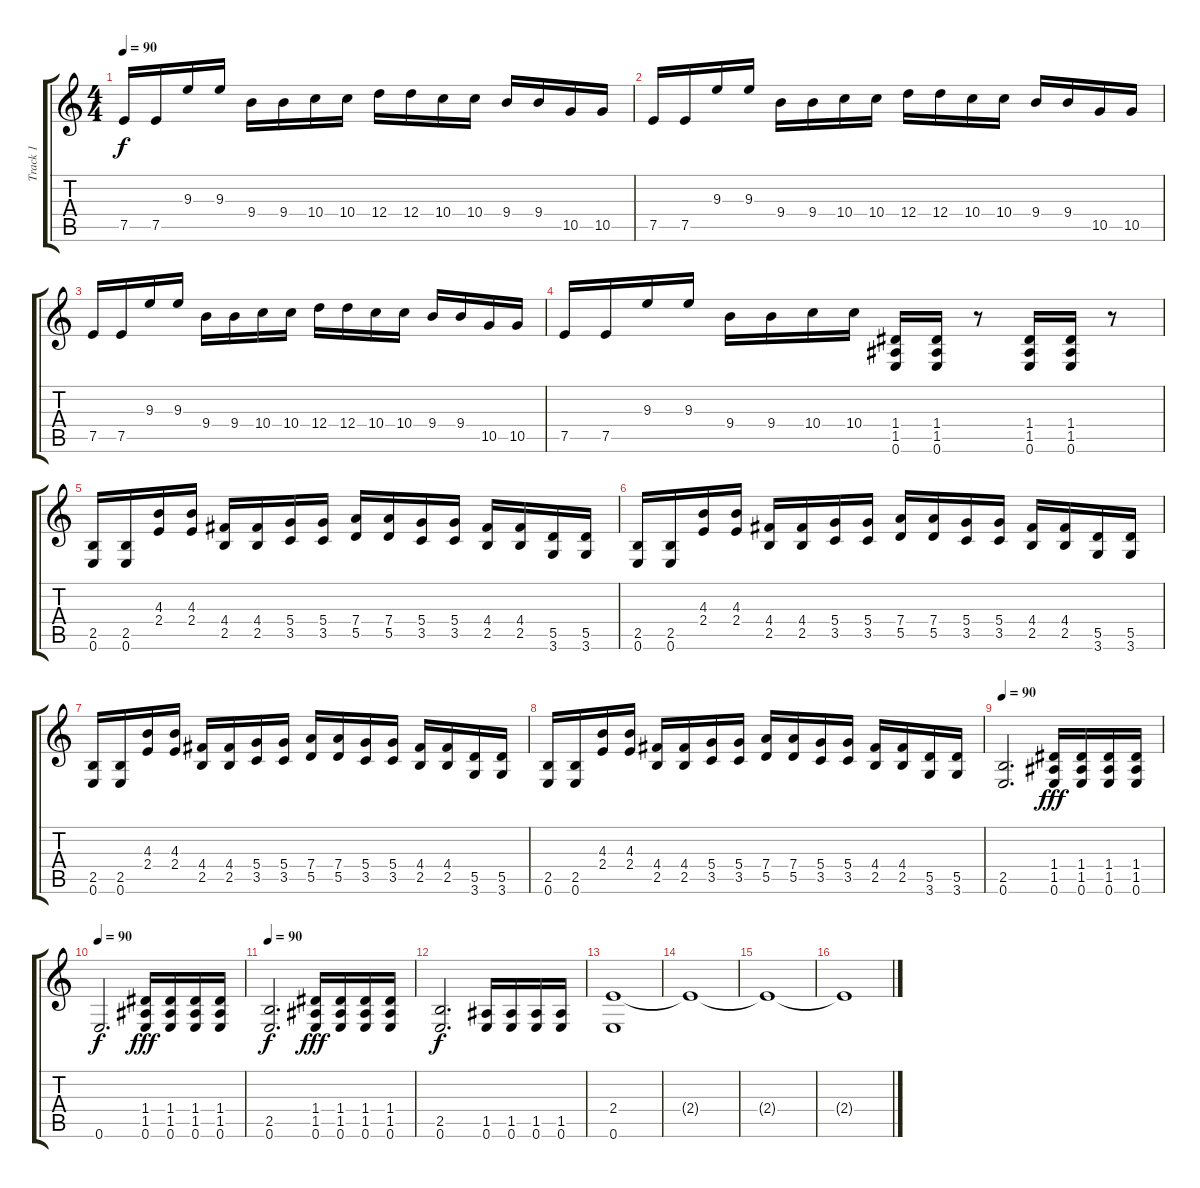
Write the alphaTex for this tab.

\track ("Track 1" "Track 1") {instrument distortionguitar}
\staff {score tabs}
\tuning (E4 B3 G3 D3 A2 E2) {hide}
\ts (4 4)
\tempo 90
\clef g2
\ks c
7.5.16{dy f instrument distortionguitar} 7.5.16 9.3.16 9.3.16 9.4.16 9.4.16 10.4.16 10.4.16 12.4.16 12.4.16 10.4.16 10.4.16 9.4.16 9.4.16 10.5.16 10.5.16 |
7.5.16 7.5.16 9.3.16 9.3.16 9.4.16 9.4.16 10.4.16 10.4.16 12.4.16 12.4.16 10.4.16 10.4.16 9.4.16 9.4.16 10.5.16 10.5.16 |
7.5.16 7.5.16 9.3.16 9.3.16 9.4.16 9.4.16 10.4.16 10.4.16 12.4.16 12.4.16 10.4.16 10.4.16 9.4.16 9.4.16 10.5.16 10.5.16 |
7.5.16 7.5.16 9.3.16 9.3.16 9.4.16 9.4.16 10.4.16 10.4.16 (1.4 1.5 0.6).16 (1.4 1.5 0.6).16 r.8 (1.4 1.5 0.6).16 (1.4 1.5 0.6).16 r.8 |
(2.5 0.6).16 (2.5 0.6).16 (4.3 2.4).16 (4.3 2.4).16 (4.4 2.5).16 (4.4 2.5).16 (5.4 3.5).16 (5.4 3.5).16 (7.4 5.5).16 (7.4 5.5).16 (5.4 3.5).16 (5.4 3.5).16 (4.4 2.5).16 (4.4 2.5).16 (5.5 3.6).16 (5.5 3.6).16 |
(2.5 0.6).16 (2.5 0.6).16 (4.3 2.4).16 (4.3 2.4).16 (4.4 2.5).16 (4.4 2.5).16 (5.4 3.5).16 (5.4 3.5).16 (7.4 5.5).16 (7.4 5.5).16 (5.4 3.5).16 (5.4 3.5).16 (4.4 2.5).16 (4.4 2.5).16 (5.5 3.6).16 (5.5 3.6).16 |
(2.5 0.6).16 (2.5 0.6).16 (4.3 2.4).16 (4.3 2.4).16 (4.4 2.5).16 (4.4 2.5).16 (5.4 3.5).16 (5.4 3.5).16 (7.4 5.5).16 (7.4 5.5).16 (5.4 3.5).16 (5.4 3.5).16 (4.4 2.5).16 (4.4 2.5).16 (5.5 3.6).16 (5.5 3.6).16 |
(2.5 0.6).16 (2.5 0.6).16 (4.3 2.4).16 (4.3 2.4).16 (4.4 2.5).16 (4.4 2.5).16 (5.4 3.5).16 (5.4 3.5).16 (7.4 5.5).16 (7.4 5.5).16 (5.4 3.5).16 (5.4 3.5).16 (4.4 2.5).16 (4.4 2.5).16 (5.5 3.6).16 (5.5 3.6).16 |
\tempo 90
(2.5 0.6).2{d} (1.4 1.5 0.6).16{dy fff} (1.4 1.5 0.6).16 (1.4 1.5 0.6).16 (1.4 1.5 0.6).16 |
\tempo 90
0.6.2{d dy f} (1.4 1.5 0.6).16{dy fff} (1.4 1.5 0.6).16 (1.4 1.5 0.6).16 (1.4 1.5 0.6).16 |
\tempo 90
(2.5 0.6).2{d dy f} (1.4 1.5 0.6).16{dy fff} (1.4 1.5 0.6).16 (1.4 1.5 0.6).16 (1.4 1.5 0.6).16 |
(2.5 0.6).2{d dy f} (1.5 0.6).16 (1.5 0.6).16 (1.5 0.6).16 (1.5 0.6).16 |
(2.4 0.6).1 |
2.4{t}.1 |
2.4{t}.1 |
2.4{t}.1
